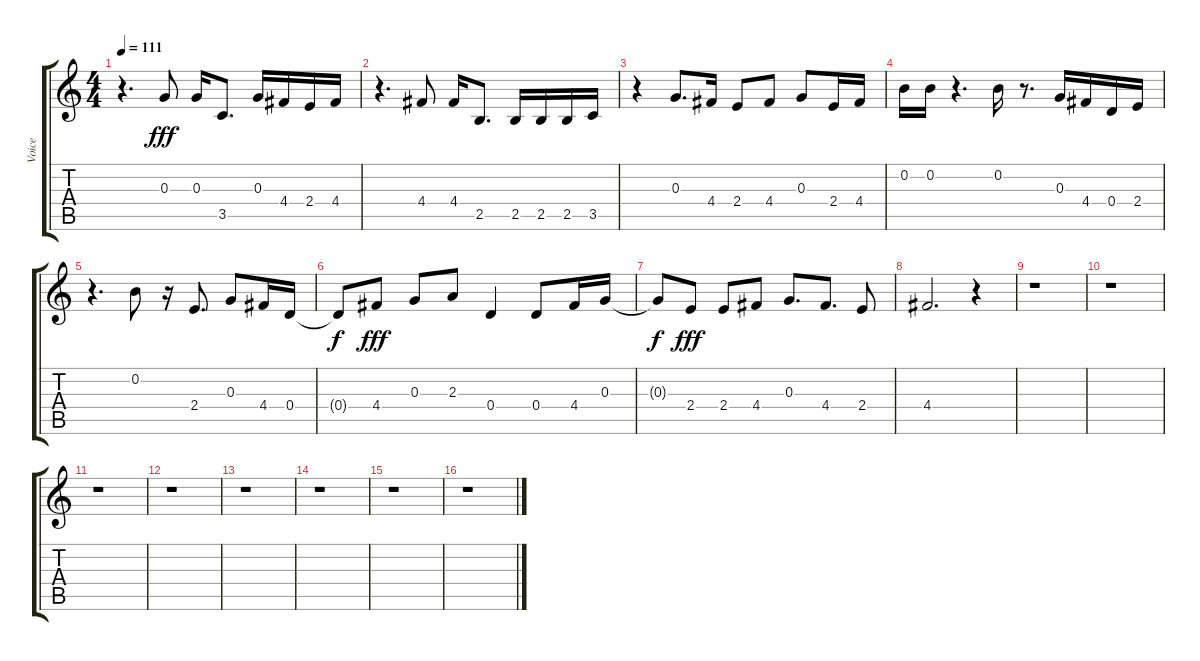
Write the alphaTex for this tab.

\track ("Voice" "Voice") {instrument overdrivenguitar}
\staff {score tabs}
\tuning (E4 B3 G3 D3 A2 E2) {hide}
\ts (4 4)
\tempo 111
\clef g2
\ks c
r.4{d dy fff} 0.3.8 0.3.16 3.5.8{d} 0.3.16 4.4.16 2.4.16 4.4.16 |
r.4{d} 4.4.8 4.4.16 2.5.8{d} 2.5.16 2.5.16 2.5.16 3.5.16 |
r.4 0.3.8{d} 4.4.16 2.4.8 4.4.8 0.3.8 2.4.16 4.4.16 |
0.2.16 0.2.16 r.4{d} 0.2.16 r.8{d} 0.3.16 4.4.16 0.4.16 2.4.16 |
r.4{d} 0.2.8 r.16 2.4.8{d} 0.3.8 4.4.16 0.4.16 |
0.4{t}.8{dy f} 4.4.8{dy fff} 0.3.8 2.3.8 0.4.4 0.4.8 4.4.16 0.3.16 |
0.3{t}.8{dy f} 2.4.8{dy fff} 2.4.8 4.4.8 0.3.8{d} 4.4.8{d} 2.4.8 |
4.4.2{d} r.4 |
r.1 |
r.1 |
r.1 |
r.1 |
r.1 |
r.1 |
r.1 |
r.1
